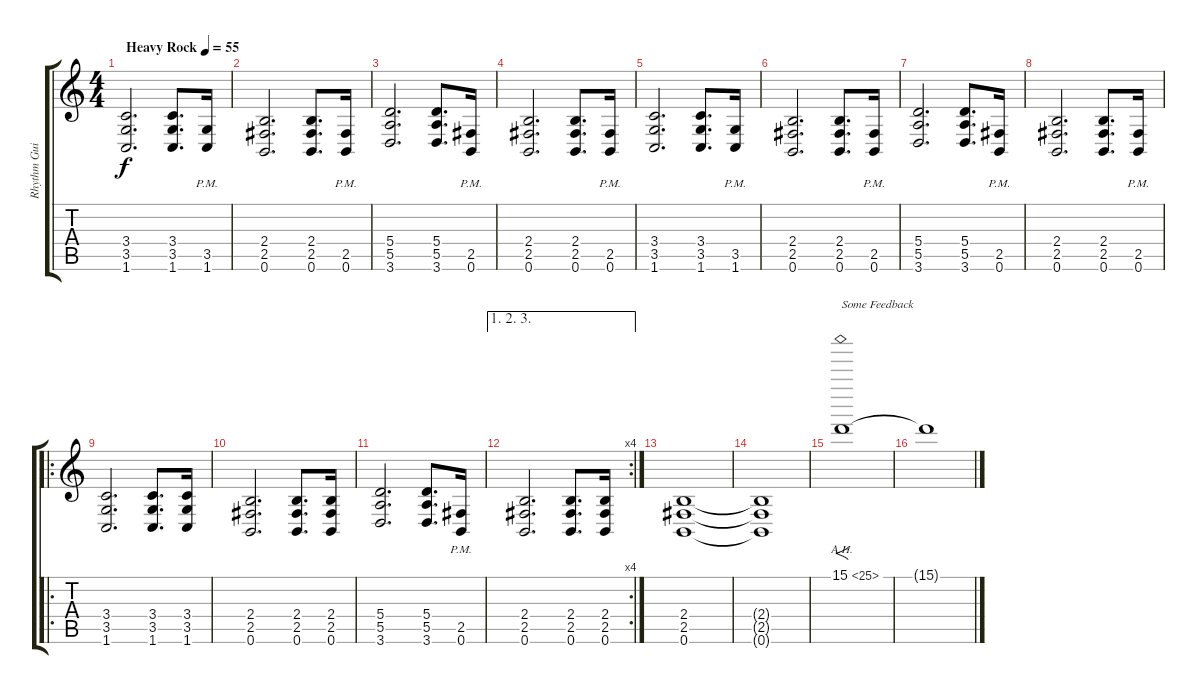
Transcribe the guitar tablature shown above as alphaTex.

\track ("Rhythm Guitar 2" "Rhythm Gui") {instrument distortionguitar}
\staff {score tabs}
\tuning (B3 Gb3 D3 A2 E2 B1) {hide}
\ts (4 4)
\tempo (55 "Heavy Rock")
\clef g2
\ks c
(3.4 3.5 1.6).2{d dy f volume 5 instrument distortionguitar} (3.4 3.5 1.6).8{d} (3.5{pm} 1.6{pm}).16 |
(2.4 2.5 0.6).2{d} (2.4 2.5 0.6).8{d} (2.5{pm} 0.6{pm}).16 |
(5.4 5.5 3.6).2{d} (5.4 5.5 3.6).8{d} (2.5{pm} 0.6{pm}).16 |
(2.4 2.5 0.6).2{d} (2.4 2.5 0.6).8{d} (2.5{pm} 0.6{pm}).16 |
(3.4 3.5 1.6).2{d volume 10} (3.4 3.5 1.6).8{d} (3.5{pm} 1.6{pm}).16 |
(2.4 2.5 0.6).2{d} (2.4 2.5 0.6).8{d} (2.5{pm} 0.6{pm}).16 |
(5.4 5.5 3.6).2{d} (5.4 5.5 3.6).8{d} (2.5{pm} 0.6{pm}).16 |
(2.4 2.5 0.6).2{d} (2.4 2.5 0.6).8{d} (2.5{pm} 0.6{pm}).16 |
\ro
(3.4 3.5 1.6).2{d} (3.4 3.5 1.6).8{d} (3.4 3.5 1.6).16 |
(2.4 2.5 0.6).2{d} (2.4 2.5 0.6).8{d} (2.4 2.5 0.6).16 |
(5.4 5.5 3.6).2{d} (5.4 5.5 3.6).8{d} (2.5{pm} 0.6{pm}).16 |
\ae (1 2 3)
\rc 4
(2.4 2.5 0.6).2{d} (2.4 2.5 0.6).8{d} (2.4 2.5 0.6).16 |
(2.4 2.5 0.6).1 |
(2.4{t} 2.5{t} 0.6{t}).1 |
15.1{ah 10}.1{f txt "Some Feedback"} |
15.1{t}.1
